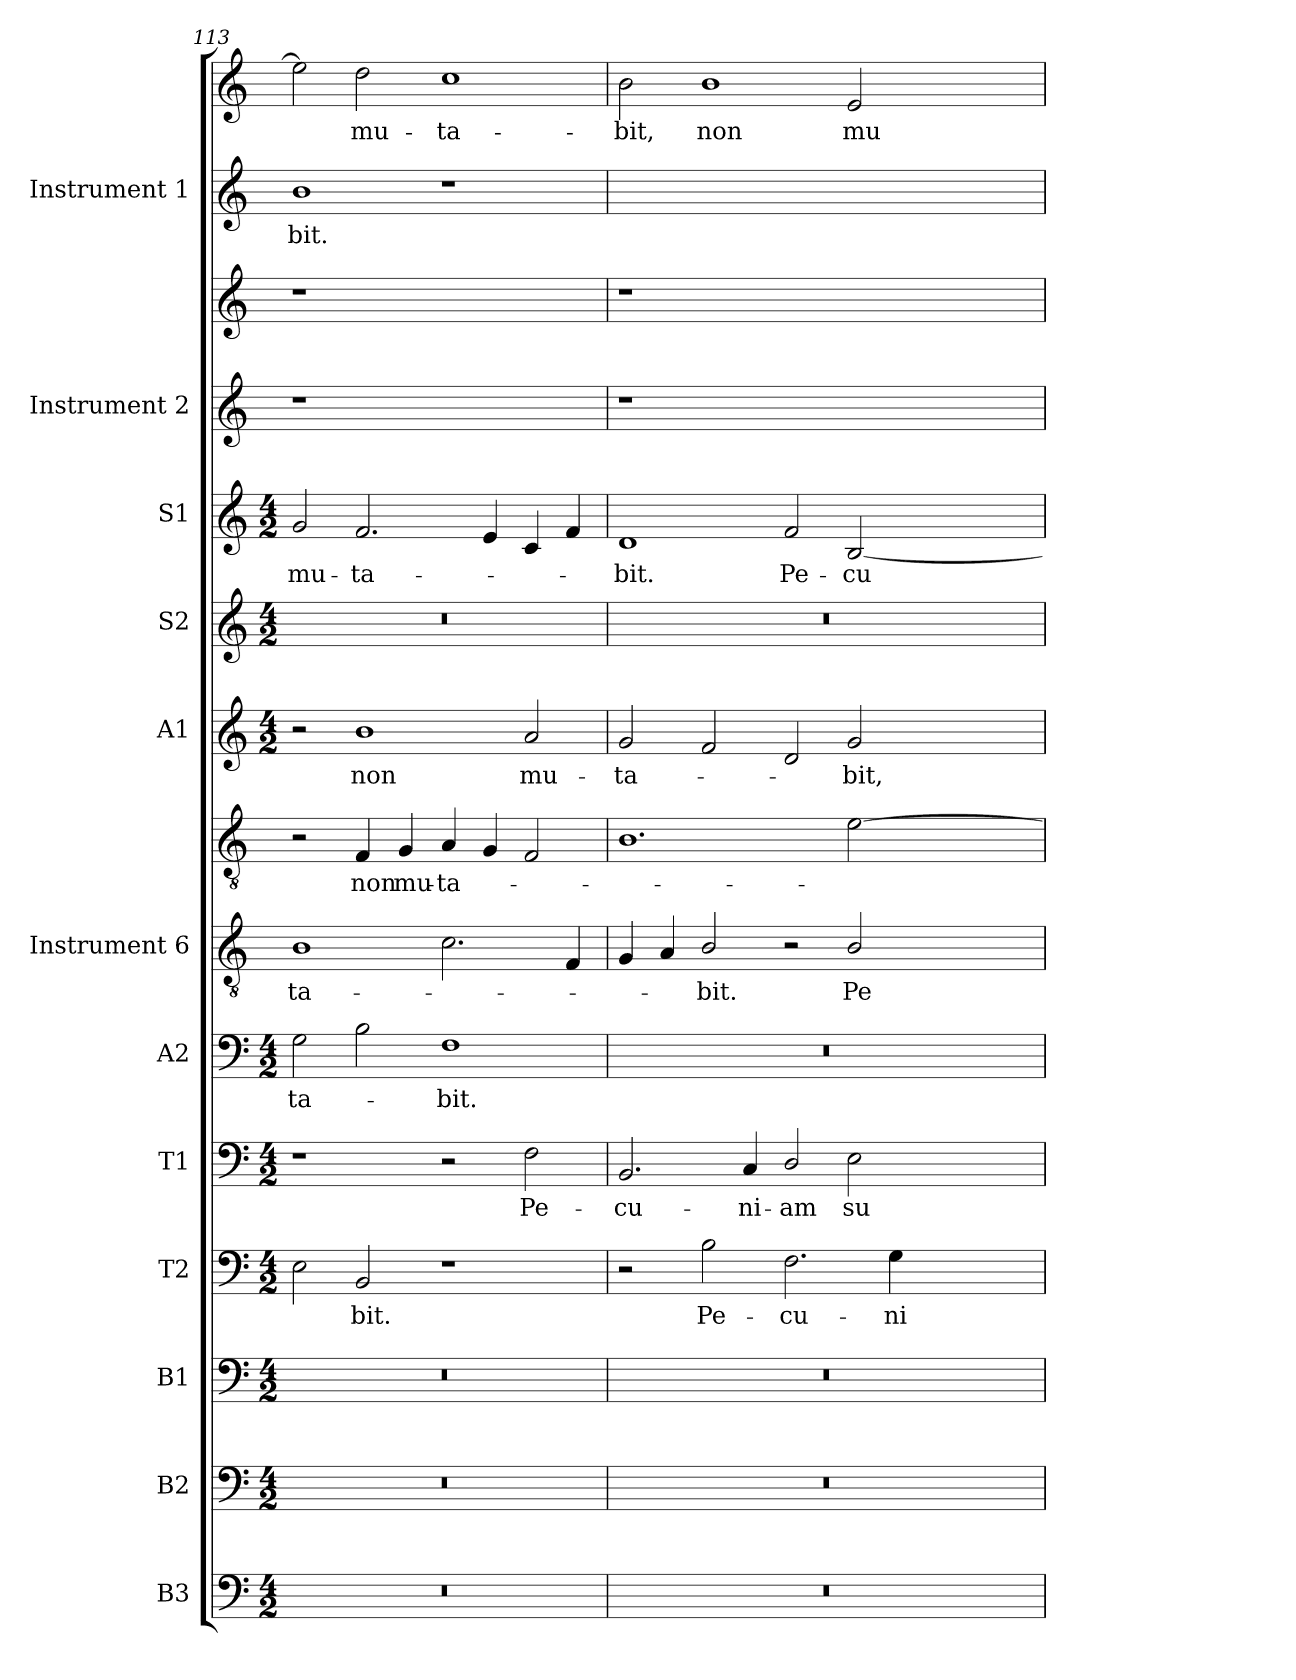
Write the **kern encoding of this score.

**kern	**kern	**kern	**kern	**text	**kern	**text	**kern	**text	**kern	**text	**kern	**text	**kern	**text	**kern	**kern	**text	**kern	**kern	**kern	**text	**kern	**text
*part12	*part11	*part10	*part9	*part9	*part8	*part8	*part7	*part7	*part6	*part6	*part6	*part6	*part5	*part5	*part4	*part3	*part3	*part2	*part2	*part1	*part1	*part1	*part1
*staff15	*staff14	*staff13	*staff12	*staff12	*staff11	*staff11	*staff10	*staff10	*staff9	*staff9	*staff8	*staff8	*staff7	*staff7	*staff6	*staff5	*staff5	*staff4	*staff3	*staff2	*staff2	*staff1	*staff1
*I"B3	*I"B2	*I"B1	*I"T2	*	*I"T1	*	*I"A2	*	*I"Instrument 6	*	*	*	*I"A1	*	*I"S2	*I"S1	*	*I"Instrument 2	*	*I"Instrument 1	*	*	*
*clefF4	*clefF4	*clefF4	*clefF4	*	*clefF4	*	*clefF4	*	*clefGv2	*	*clefGv2	*	*clefG2	*	*clefG2	*clefG2	*	*clefG2	*clefG2	*clefG2	*	*clefG2	*
*	*	*	*	*	*k[]	*	*	*	*	*	*	*	*k[]	*	*	*	*	*	*	*k[]	*	*k[]	*
*	*	*	*	*	*C:	*	*	*	*	*	*	*	*C:	*	*	*	*	*	*	*C:	*	*C:	*
*M4/2	*M4/2	*M4/2	*M4/2	*	*M4/2	*	*M4/2	*	*	*	*	*	*M4/2	*	*M4/2	*M4/2	*	*	*	*	*	*	*
=113	=113	=113	=113	=113	=113	=113	=113	=113	=113	=113	=113	=113	=113	=113	=113	=113	=113	=113	=113	=113	=113	=113	=113
!	!	!	!	!	!	!	!	!LO:LY:b:rj	!	!LO:LY:b:rj	!	!	!	!	!	!	!LO:LY:b:cj	!	!	!	!LO:LY:b:cj	!	!
0r	0r	0r	2E\	.	1r	.	2G\	-ta-	1B	-ta-	2r	.	2r	.	0r	2g/	mu-	1r	1r	1b	-bit.	2ee\]	.
!	!	!	!	!LO:LY:b:cj	!	!	!	!	!	!	!	!LO:LY:b:cj	!	!LO:LY:b:cj	!	!	!LO:LY:b:rj	!	!	!	!	!	!LO:LY:b:cj
.	.	.	2BB/	-bit.	.	.	2B\	.	.	.	4F/	-non	1b	non	.	2.f/	-ta-	.	.	.	.	2dd\	mu-
!	!	!	!	!	!	!	!	!	!	!	!	!LO:LY:b:cj	!	!	!	!	!	!	!	!	!	!	!
.	.	.	.	.	.	.	.	.	.	.	4G/	mu-	.	.	.	.	.	.	.	.	.	.	.
!	!	!	!	!	!	!	!	!LO:LY:b:cj	!	!	!	!LO:LY:b:rj	!	!	!	!	!	!	!	!	!	!	!LO:LY:b:rj
.	.	.	1r	.	2r	.	1F	-bit.	2.c\	.	4A/	-ta-	.	.	.	.	.	1ryy	1ryy	1r	.	1cc	-ta-
.	.	.	.	.	.	.	.	.	.	.	4G/	.	.	.	.	4e/	.	.	.	.	.	.	.
!	!	!	!	!	!	!LO:LY:b:rj	!	!	!	!	!	!	!	!LO:LY:b:cj	!	!	!	!	!	!	!	!	!
.	.	.	.	.	2F\	Pe-	.	.	.	.	2F/	.	2a/	mu-	.	4c/	.	.	.	.	.	.	.
.	.	.	.	.	.	.	.	.	4F/	.	.	.	.	.	.	4f/	.	.	.	.	.	.	.
=114	=114	=114	=114	=114	=114	=114	=114	=114	=114	=114	=114	=114	=114	=114	=114	=114	=114	=114	=114	=114	=114	=114	=114
!	!	!	!	!	!	!LO:LY:b:rj	!	!	!	!	!	!	!	!LO:LY:b:rj	!	!	!LO:LY:b:cj	!	!	!	!	!	!LO:LY:b:cj
0r	0r	0r	2r	.	2.BB/	-cu-	0r	.	4G/	.	1.B	.	2g/	-ta-	0r	1d	-bit.	1r	1r	0ryy	.	2b\	bit,
.	.	.	.	.	.	.	.	.	4A/	.	.	.	.	.	.	.	.	.	.	.	.	.	.
!	!	!	!	!LO:LY:b:rj	!	!	!	!	!	!LO:LY:b:cj	!	!	!	!	!	!	!	!	!	!	!	!	!LO:LY:b:cj
.	.	.	2B\	Pe-	.	.	.	.	2B/	-bit.	.	.	2f/	.	.	.	.	.	.	.	.	1b	non
!	!	!	!	!	!	!LO:LY:b:rj	!	!	!	!	!	!	!	!	!	!	!	!	!	!	!	!	!
.	.	.	.	.	4C/	-ni-	.	.	.	.	.	.	.	.	.	.	.	.	.	.	.	.	.
!	!	!	!	!LO:LY:b:rj	!	!LO:LY:b:cj	!	!	!	!	!	!	!	!	!	!	!LO:LY:b:rj	!	!	!	!	!	!
.	.	.	2.F\	-cu-	2D/	-am	.	.	2r	.	.	.	2d/	.	.	2f/	Pe-	1ryy	1ryy	.	.	.	.
!	!	!	!	!	!	!LO:LY:b:rj	!	!	!	!LO:LY:b:rj	!	!	!	!LO:LY:b:cj	!	!	!LO:LY:b:rj	!	!	!	!	!	!LO:LY:b:cj
.	.	.	.	.	2E\	su-	.	.	2B/	Pe-	[>2e\	.	2g/	-bit,	.	[<2B/	-cu-	.	.	.	.	2e/	mu-
!	!	!	!	!LO:LY:b:rj	!	!	!	!	!	!	!	!	!	!	!	!	!	!	!	!	!	!	!
.	.	.	4G\	-ni-	.	.	.	.	.	.	.	.	.	.	.	.	.	.	.	.	.	.	.
=	=	=	=	=	=	=	=	=	=	=	=	=	=	=	=	=	=	=	=	=	=	=	=
*-	*-	*-	*-	*-	*-	*-	*-	*-	*-	*-	*-	*-	*-	*-	*-	*-	*-	*-	*-	*-	*-	*-	*-
